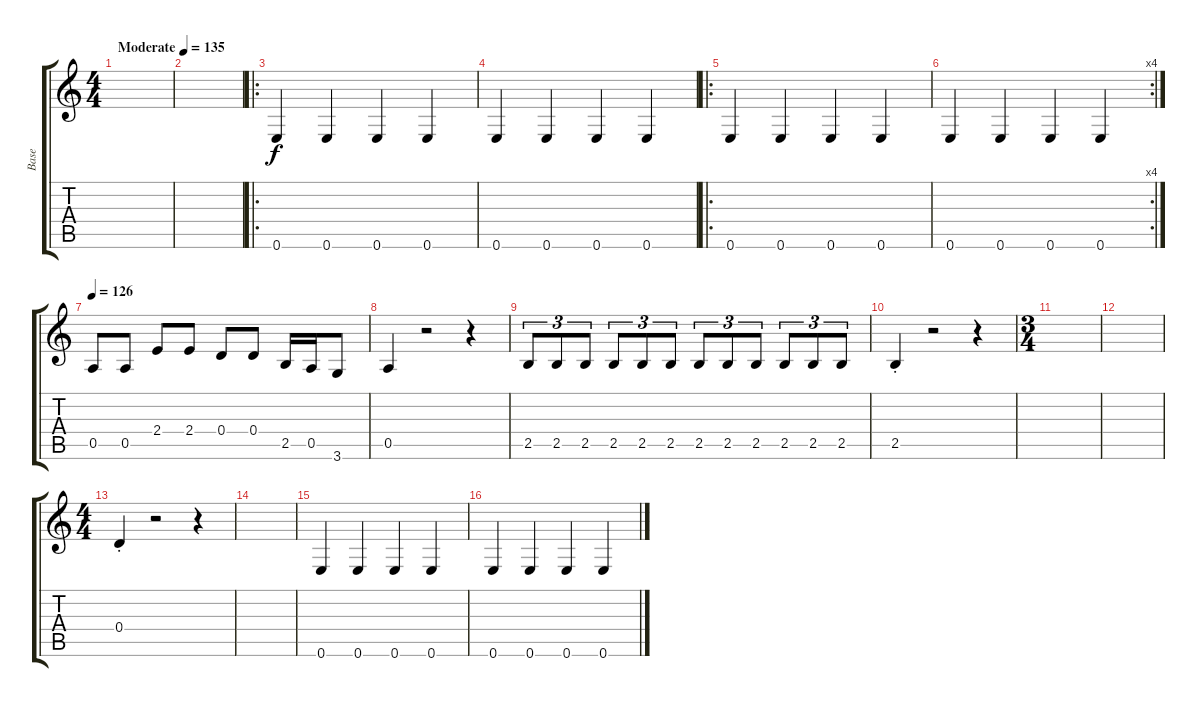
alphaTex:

\track ("Base" "Base") {instrument electricbassfinger}
\staff {score tabs}
\tuning (E4 B3 G3 D3 A2 E2) {hide}
\ts (4 4)
\tempo (135 "Moderate")
\clef g2
\ks c
|
|
\ro
0.6.4 0.6.4 0.6.4 0.6.4 |
0.6.4 0.6.4 0.6.4 0.6.4 |
\ro
0.6.4 0.6.4 0.6.4 0.6.4 |
\rc 4
0.6.4 0.6.4 0.6.4 0.6.4 |
\tempo 126
0.5.8 0.5.8 2.4.8 2.4.8 0.4.8 0.4.8 2.5.16 0.5.16 3.6.8 |
0.5.4 r.2 r.4 |
2.5.8{tu (3 2)} 2.5.8{tu (3 2)} 2.5.8{tu (3 2)} 2.5.8{tu (3 2)} 2.5.8{tu (3 2)} 2.5.8{tu (3 2)} 2.5.8{tu (3 2)} 2.5.8{tu (3 2)} 2.5.8{tu (3 2)} 2.5.8{tu (3 2)} 2.5.8{tu (3 2)} 2.5.8{tu (3 2)} |
2.5{st}.4 r.2 r.4 |
\ts (3 4)
|
|
\ts (4 4)
0.4{st}.4 r.2 r.4 |
|
0.6.4 0.6.4 0.6.4 0.6.4 |
0.6.4 0.6.4 0.6.4 0.6.4
